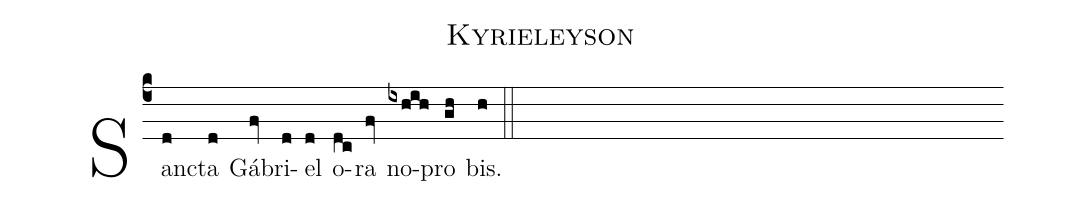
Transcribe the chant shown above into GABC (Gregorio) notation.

name: Kyrieleyson;
%%
(c4) Sanc(d)ta(d) Gá(fv)bri(d)el(d) o(dc)ra(fv) no(ixhih)pro(gh) bis.(h) (::)
